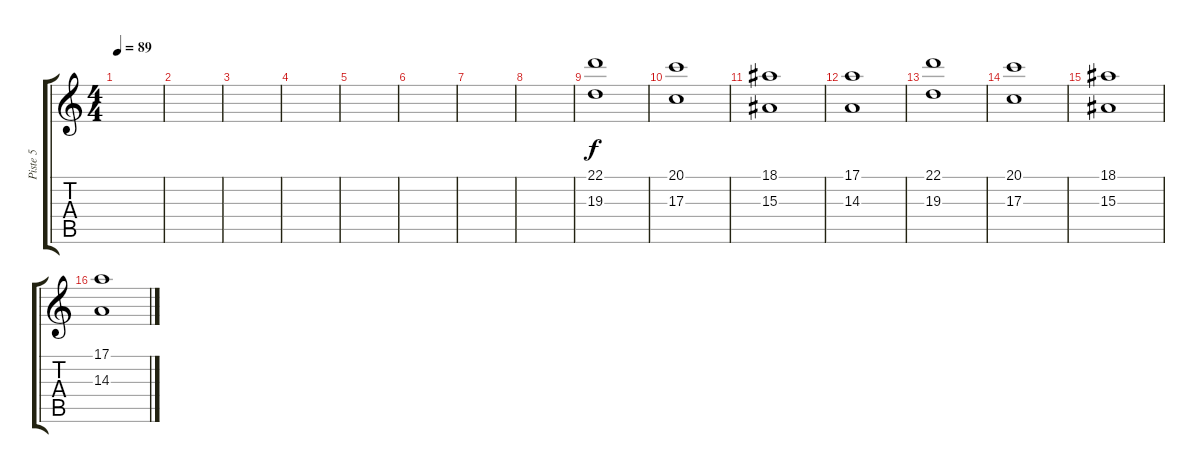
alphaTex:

\track ("Piste 5" "Piste 5") {instrument synthstrings1}
\staff {score tabs}
\tuning (E4 B3 G3 D3 A2 E2) {hide}
\ts (4 4)
\tempo 89
\clef g2
\ks c
|
|
|
|
|
|
|
|
(22.1 19.3).1 |
(20.1 17.3).1 |
(18.1 15.3).1 |
(17.1 14.3).1 |
(22.1 19.3).1 |
(20.1 17.3).1 |
(18.1 15.3).1 |
(17.1 14.3).1
